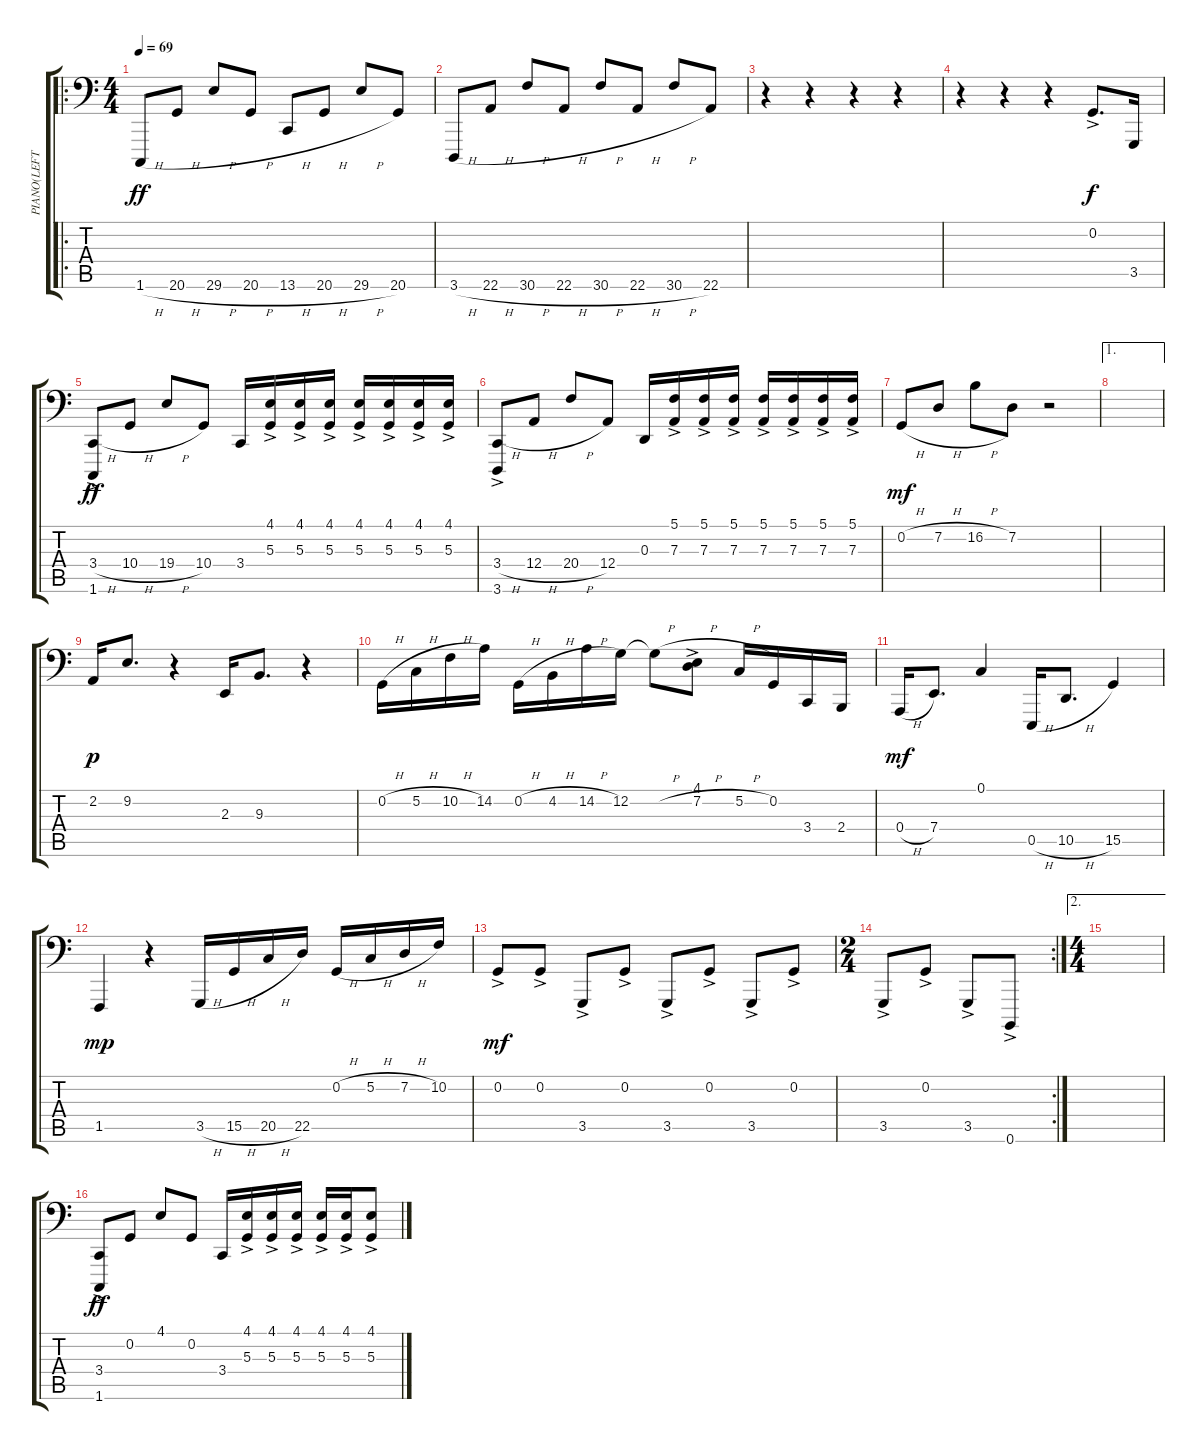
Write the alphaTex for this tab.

\track ("PIANO(LEFT)" "PIANO(LEFT") {instrument acousticgrandpiano}
\staff {score tabs}
\tuning (C3 G2 D2 A1 E1 B0) {hide}
\ro
\ts (4 4)
\tempo 69
\clef f4
\ks c
1.6{h}.8{dy ff} 20.6{h}.8 29.6{h}.8 20.6{h}.8 13.6{h}.8 20.6{h}.8 29.6{h}.8 20.6.8 |
3.6{h}.8 22.6{h}.8 30.6{h}.8 22.6{h}.8 30.6{h}.8 22.6{h}.8 30.6{h}.8 22.6.8 |
r.4 r.4 r.4 r.4 |
r.4 r.4 r.4 0.2{ac}.8{d dy f} 3.5.16 |
(3.4{h ac} 1.6).8{dy ff} 10.4{h}.8 19.4{h}.8 10.4.8 3.4.16 (4.1{ac} 5.3{ac}).16 (4.1{ac} 5.3{ac}).16 (4.1{ac} 5.3{ac}).16 (4.1{ac} 5.3{ac}).16 (4.1{ac} 5.3{ac}).16 (4.1{ac} 5.3{ac}).16 (4.1{ac} 5.3{ac}).16 |
(3.4{h ac} 3.6).8 12.4{h}.8 20.4{h}.8 12.4.8 0.3.16 (5.1{ac} 7.3{ac}).16 (5.1{ac} 7.3{ac}).16 (5.1{ac} 7.3{ac}).16 (5.1{ac} 7.3{ac}).16 (5.1{ac} 7.3{ac}).16 (5.1{ac} 7.3{ac}).16 (5.1{ac} 7.3{ac}).16 |
0.2{h}.8{dy mf} 7.2{h}.8 16.2{h}.8 7.2.8 r.2 |
\ae 1
|
2.2.16{dy p} 9.2.8{d} r.4 2.3.16 9.3.8{d} r.4 |
0.2{h}.16{txt ""} 5.2{h}.16 10.2{h}.16 14.2.16 0.2{h}.16 4.2{h}.16 14.2{h}.16 12.2.16 12.2{h t}.8 (4.1{ac} 7.2{h}).8 5.2{h}.16 0.2.16 3.4.16 2.4.16 |
0.4{h}.16{dy mf} 7.4.8{d} 0.1.4 0.5{h}.16 10.5{h}.8{d} 15.5.4 |
1.5.4{dy mp} r.4 3.5{h}.16 15.5{h}.16 20.5{h}.16 22.5.16 0.2{h}.16 5.2{h}.16 7.2{h}.16 10.2.16 |
0.2{ac}.8{dy mf} 0.2{ac}.8 3.5{ac}.8 0.2{ac}.8 3.5{ac}.8 0.2{ac}.8 3.5{ac}.8 0.2{ac}.8 |
\rc 2
\ts (2 4)
3.5{ac}.8 0.2{ac}.8 3.5{ac}.8 0.6{ac}.8 |
\ae 2
\ts (4 4)
|
(3.4{ac} 1.6).8{dy ff} 0.2.8 4.1.8 0.2.8 3.4.16 (4.1{ac} 5.3{ac}).16 (4.1{ac} 5.3{ac}).16 (4.1{ac} 5.3{ac}).16 (4.1{ac} 5.3{ac}).16 (4.1{ac} 5.3{ac}).16 (4.1{ac} 5.3{ac}).8
